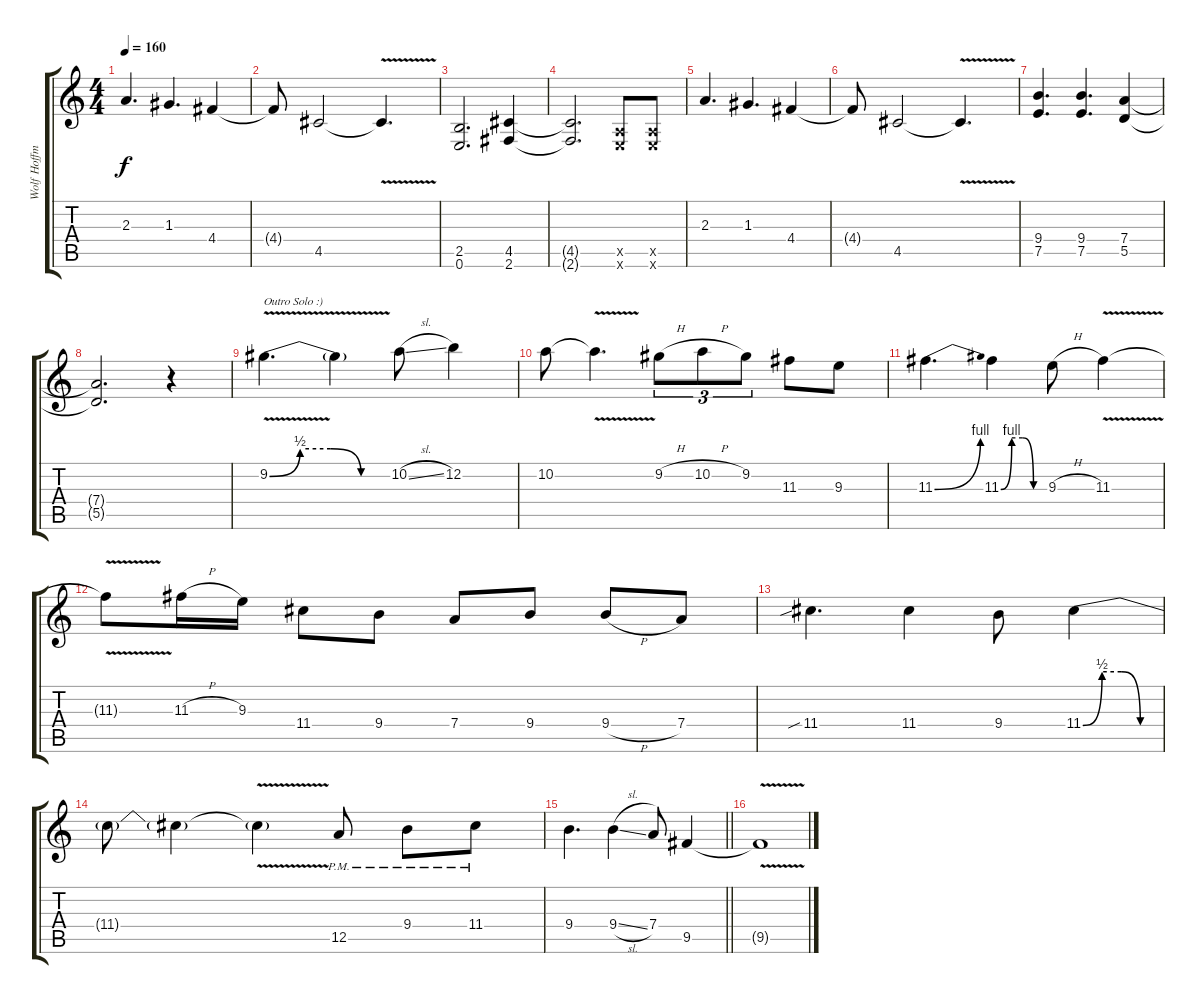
\track ("Wolf Hoffmann" "Wolf Hoffm") {instrument distortionguitar}
\staff {score tabs}
\tuning (E4 B3 G3 D3 A2 E2) {hide}
\ts (4 4)
\tempo 160
\clef g2
\ks c
2.3.4{d dy f} 1.3.4{d} 4.4.4 |
4.4{t}.8 4.5.2 4.5{v t}.4{d} |
(2.5 0.6).2{d} (4.5 2.6).4 |
(4.5{t} 2.6{t}).2{d} (0.5{x} 0.6{x}).8 (0.5{x} 0.6{x}).8 |
2.3.4{d} 1.3.4{d} 4.4.4 |
4.4{t}.8 4.5.2 4.5{v t}.4{d} |
(9.4 7.5).4{d} (9.4 7.5).4{d} (7.4 5.5).4 |
(7.4{t} 5.5{t}).2{d} r.4 |
9.2{be (custom 0 0 15 2 30 2 45 0 60 0) v}.4{d txt "Outro Solo :)"} 9.2{t}.4 10.2{sl}.8 12.2.4 |
10.2.8 10.2{v t}.4{d} 9.2{h}.8{tu (3 2)} 10.2{h}.8{tu (3 2)} 9.2.8{tu (3 2)} 11.3.8 9.3.8 |
11.3{be (bend 0 0 60 4)}.4{d} 11.3{be (custom 0 0 15 4 30 4 45 0 60 0)}.4 9.3{h}.8 11.3{v}.4 |
11.3{v t}.8 11.3{h}.16 9.3.16 11.4.8 9.4.8 7.4.8 9.4.8 9.4{h}.8 7.4.8 |
11.4{sib}.4{d} 11.4.4 9.4.8 11.4{be (custom 0 0 15 2 30 2 45 0 60 0)}.4 |
11.4{t}.8 11.4{t}.4 11.4{v t}.4 12.5{pm}.8 9.4{pm}.8 11.4{pm}.8 |
\barLineRight lightlight
9.4.4{d} 9.4{sl}.4 7.4.8 9.5.4 |
9.5{v t}.1
